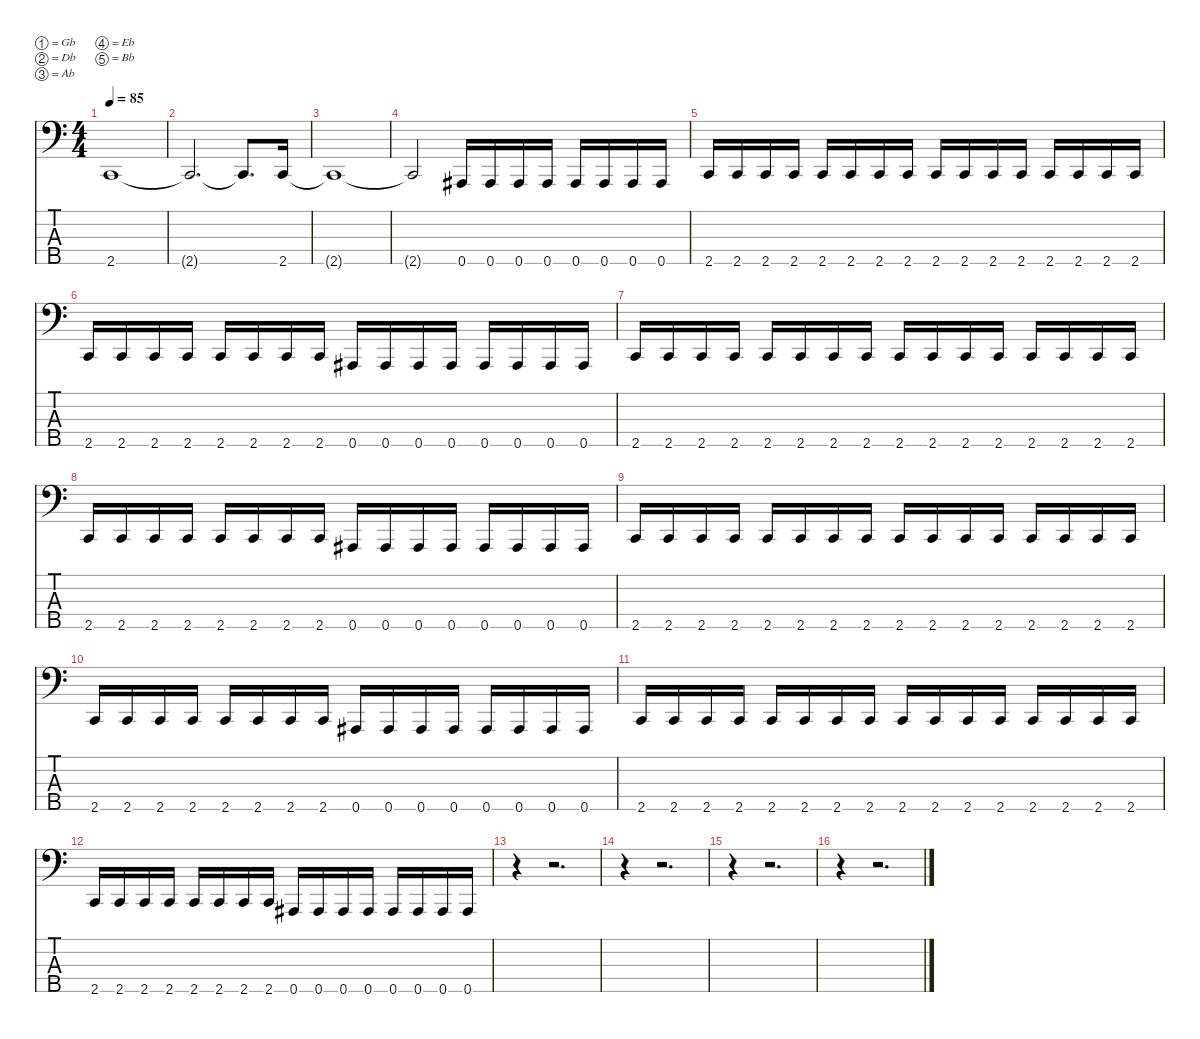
\defaultSystemsLayout 4
\hideDynamics
\bracketExtendMode nobrackets
\singleTrackTrackNamePolicy hidden
\multiTrackTrackNamePolicy hidden
\firstSystemTrackNameMode fullname
\firstSystemTrackNameOrientation horizontal
\otherSystemsTrackNameOrientation horizontal
\track ("Basse \"pont\" (accordage plus grave)" "fl.bs.") {instrument fretlessbass}
\staff {score tabs}
\tuning (Gb2 Db2 Ab1 Eb1 Bb0)
\ts (4 4)
\tempo 85
\clef f4
\ks c
2.5.1{dy f} |
2.5{t}.2{d} 2.5{t}.8{d} 2.5.16 |
2.5{t}.1 |
2.5{t}.2 0.5{acc #}.16 0.5{acc #}.16 0.5{acc #}.16 0.5{acc #}.16 0.5{acc #}.16 0.5{acc #}.16 0.5{acc #}.16 0.5{acc #}.16 |
2.5.16 2.5.16 2.5.16 2.5.16 2.5.16 2.5.16 2.5.16 2.5.16 2.5.16 2.5.16 2.5.16 2.5.16 2.5.16 2.5.16 2.5.16 2.5.16 |
2.5.16 2.5.16 2.5.16 2.5.16 2.5.16 2.5.16 2.5.16 2.5.16 0.5{acc #}.16 0.5{acc #}.16 0.5{acc #}.16 0.5{acc #}.16 0.5{acc #}.16 0.5{acc #}.16 0.5{acc #}.16 0.5{acc #}.16 |
2.5.16 2.5.16 2.5.16 2.5.16 2.5.16 2.5.16 2.5.16 2.5.16 2.5.16 2.5.16 2.5.16 2.5.16 2.5.16 2.5.16 2.5.16 2.5.16 |
2.5.16 2.5.16 2.5.16 2.5.16 2.5.16 2.5.16 2.5.16 2.5.16 0.5{acc #}.16 0.5{acc #}.16 0.5{acc #}.16 0.5{acc #}.16 0.5{acc #}.16 0.5{acc #}.16 0.5{acc #}.16 0.5{acc #}.16 |
2.5.16 2.5.16 2.5.16 2.5.16 2.5.16 2.5.16 2.5.16 2.5.16 2.5.16 2.5.16 2.5.16 2.5.16 2.5.16 2.5.16 2.5.16 2.5.16 |
2.5.16 2.5.16 2.5.16 2.5.16 2.5.16 2.5.16 2.5.16 2.5.16 0.5{acc #}.16 0.5{acc #}.16 0.5{acc #}.16 0.5{acc #}.16 0.5{acc #}.16 0.5{acc #}.16 0.5{acc #}.16 0.5{acc #}.16 |
2.5.16 2.5.16 2.5.16 2.5.16 2.5.16 2.5.16 2.5.16 2.5.16 2.5.16 2.5.16 2.5.16 2.5.16 2.5.16 2.5.16 2.5.16 2.5.16 |
2.5.16 2.5.16 2.5.16 2.5.16 2.5.16 2.5.16 2.5.16 2.5.16 0.5{acc #}.16 0.5{acc #}.16 0.5{acc #}.16 0.5{acc #}.16 0.5{acc #}.16 0.5{acc #}.16 0.5{acc #}.16 0.5{acc #}.16 |
r.4 r.2{d} |
r.4 r.2{d} |
r.4 r.2{d} |
r.4 r.2{d}
